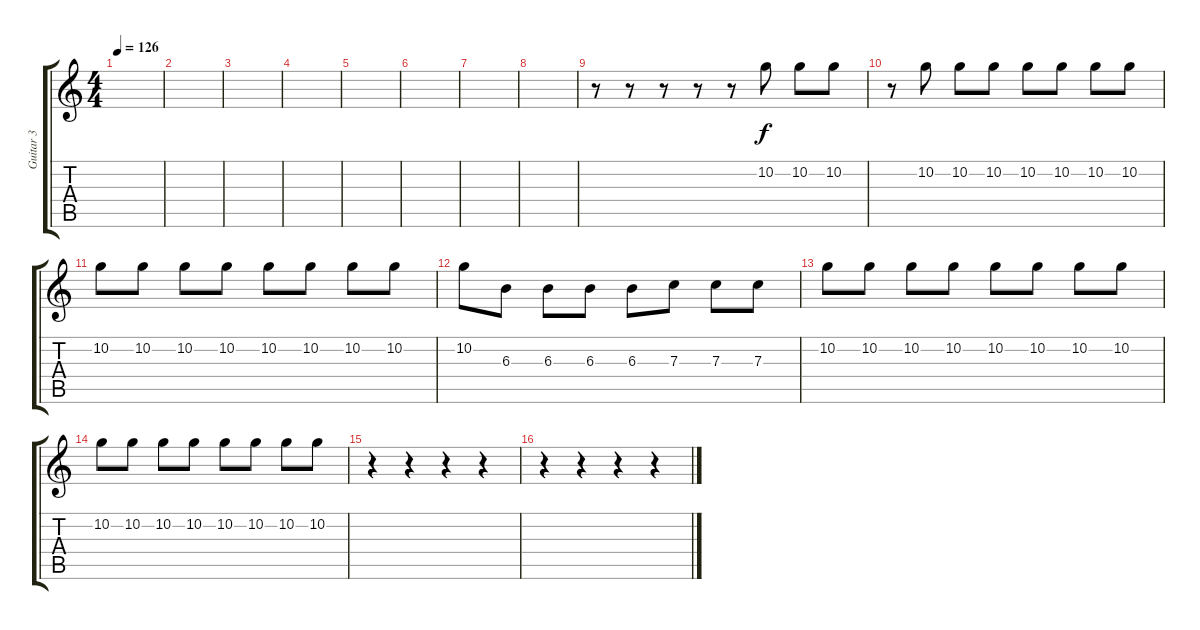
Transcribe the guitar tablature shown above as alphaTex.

\track ("Guitar 3" "Guitar 3") {instrument electricguitarjazz}
\staff {score tabs}
\tuning (D4 A3 F3 C3 G2 C2) {hide}
\ts (4 4)
\tempo 126
\clef g2
\ks c
|
|
|
|
|
|
|
|
r.8 r.8 r.8 r.8 r.8 10.2.8 10.2.8 10.2.8 |
r.8 10.2.8 10.2.8 10.2.8 10.2.8 10.2.8 10.2.8 10.2.8 |
10.2.8 10.2.8 10.2.8 10.2.8 10.2.8 10.2.8 10.2.8 10.2.8 |
10.2.8 6.3.8 6.3.8 6.3.8 6.3.8 7.3.8 7.3.8 7.3.8 |
10.2.8 10.2.8 10.2.8 10.2.8 10.2.8{volume 4} 10.2.8 10.2.8 10.2.8 |
10.2.8 10.2.8 10.2.8 10.2.8 10.2.8 10.2.8 10.2.8 10.2.8 |
r.4 r.4 r.4 r.4 |
r.4 r.4 r.4 r.4
